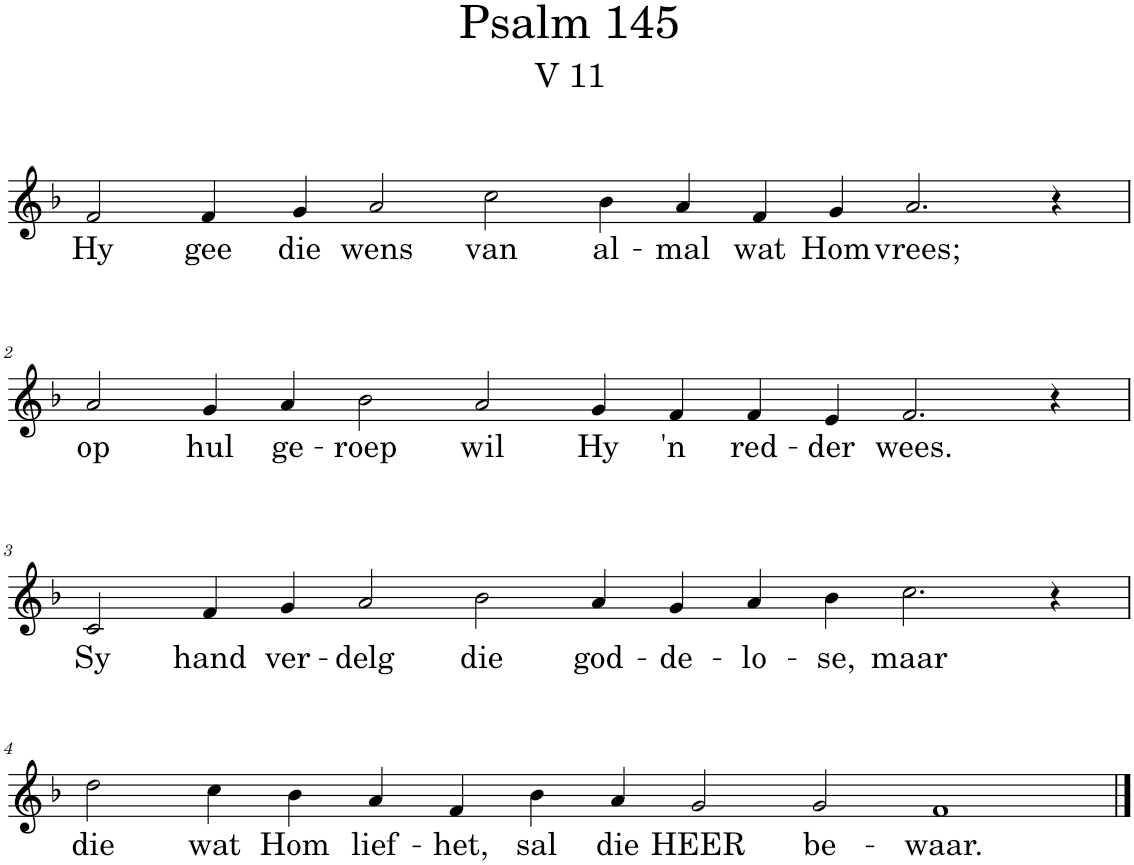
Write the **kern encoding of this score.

**kern	**text
*part1	*part1
*staff1	*staff1
*I"Pipe Organ	*
*I'Org.	*
*clefG2	*
*k[b-]	*
*M16/4	*
=1	=1
!	!LO:LY:b
2f/	Hy
!	!LO:LY:b
4f/	gee
!	!LO:LY:b
4g/	die
!	!LO:LY:b
2a/	wens
!	!LO:LY:b
2cc\	van
!	!LO:LY:b
4b-\	al-
!	!LO:LY:b
4a/	-mal
!	!LO:LY:b
4f/	wat
!	!LO:LY:b
4g/	Hom
!	!LO:LY:b
2.a/	vrees;
4r	.
!!LO:LB:g=z
=2	=2
!	!LO:LY:b
2a/	op
!	!LO:LY:b
4g/	hul
!	!LO:LY:b
4a/	ge-
!	!LO:LY:b
2b-\	-roep
!	!LO:LY:b
2a/	wil
!	!LO:LY:b
4g/	Hy
!	!LO:LY:b
4f/	'n
!	!LO:LY:b
4f/	red-
!	!LO:LY:b
4e/	-der
!	!LO:LY:b
2.f/	wees.
4r	.
!!LO:LB:g=z
=3	=3
*M16/4	*
!	!LO:LY:b
2c/	Sy
!	!LO:LY:b
4f/	hand
!	!LO:LY:b
4g/	ver-
!	!LO:LY:b
2a/	-delg
!	!LO:LY:b
2b-\	die
!	!LO:LY:b
4a/	god-
!	!LO:LY:b
4g/	-de-
!	!LO:LY:b
4a/	-lo-
!	!LO:LY:b
4b-\	-se,
!	!LO:LY:b
2.cc\	maar
4r	.
!!LO:LB:g=z
=4	=4
*M16/4	*
!	!LO:LY:b
2dd\	die
!	!LO:LY:b
4cc\	wat
!	!LO:LY:b
4b-\	Hom
!	!LO:LY:b
4a/	lief-
!	!LO:LY:b
4f/	-het,
!	!LO:LY:b
4b-\	sal
!	!LO:LY:b
4a/	die
!	!LO:LY:b
2g/	HEER
!	!LO:LY:b
2g/	be-
!	!LO:LY:b
1f	-waar.
==	==
*-	*-
